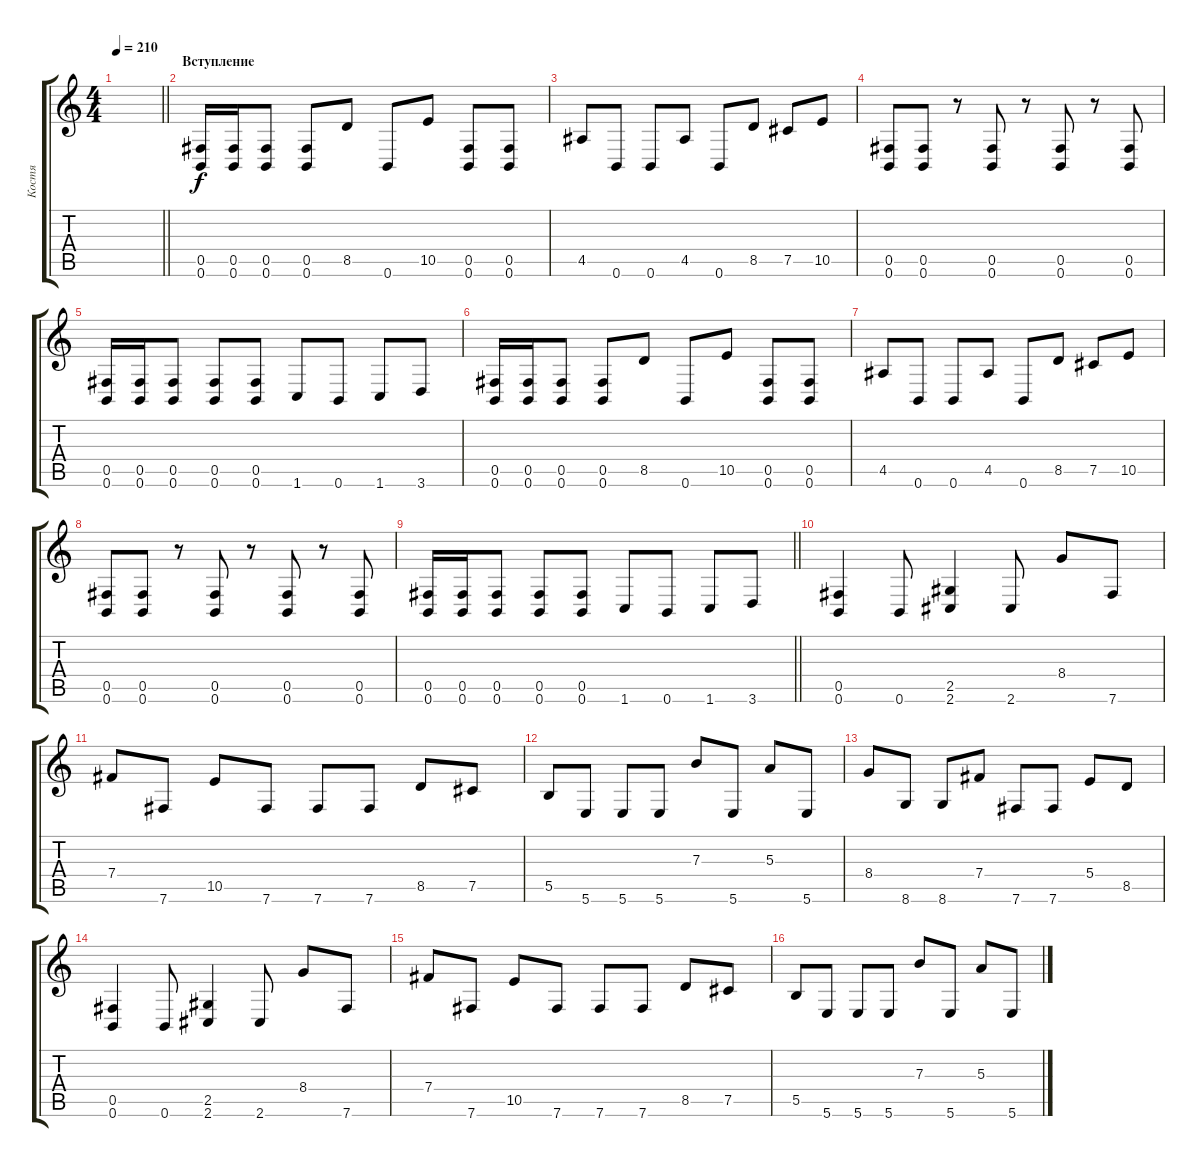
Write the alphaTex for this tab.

\track ("Костя" "Костя") {instrument distortionguitar}
\staff {score tabs}
\tuning (Db4 Ab3 E3 B2 Gb2 B1) {hide}
\ts (4 4)
\tempo 210
\clef g2
\barLineRight lightlight
\ks c
|
\section ("" "Вступление")
(0.5 0.6).16 (0.5 0.6).16 (0.5 0.6).8 (0.5 0.6).8 8.5.8 0.6.8 10.5.8 (0.5 0.6).8 (0.5 0.6).8 |
4.5.8 0.6.8 0.6.8 4.5.8 0.6.8 8.5.8 7.5.8 10.5.8 |
(0.5 0.6).8 (0.5 0.6).8 r.8 (0.5 0.6).8 r.8 (0.5 0.6).8 r.8 (0.5 0.6).8 |
(0.5 0.6).16 (0.5 0.6).16 (0.5 0.6).8 (0.5 0.6).8 (0.5 0.6).8 1.6.8 0.6.8 1.6.8 3.6.8 |
(0.5 0.6).16 (0.5 0.6).16 (0.5 0.6).8 (0.5 0.6).8 8.5.8 0.6.8 10.5.8 (0.5 0.6).8 (0.5 0.6).8 |
4.5.8 0.6.8 0.6.8 4.5.8 0.6.8 8.5.8 7.5.8 10.5.8 |
(0.5 0.6).8 (0.5 0.6).8 r.8 (0.5 0.6).8 r.8 (0.5 0.6).8 r.8 (0.5 0.6).8 |
\barLineRight lightlight
(0.5 0.6).16 (0.5 0.6).16 (0.5 0.6).8 (0.5 0.6).8 (0.5 0.6).8 1.6.8 0.6.8 1.6.8 3.6.8 |
\section ("" "")
(0.5 0.6).4 0.6.8 (2.5 2.6).4 2.6.8 8.4.8 7.6.8 |
7.4.8 7.6.8 10.5.8 7.6.8 7.6.8 7.6.8 8.5.8 7.5.8 |
5.5.8 5.6.8 5.6.8 5.6.8 7.3.8 5.6.8 5.3.8 5.6.8 |
8.4.8 8.6.8 8.6.8 7.4.8 7.6.8 7.6.8 5.4.8 8.5.8 |
(0.5 0.6).4 0.6.8 (2.5 2.6).4 2.6.8 8.4.8 7.6.8 |
7.4.8 7.6.8 10.5.8 7.6.8 7.6.8 7.6.8 8.5.8 7.5.8 |
5.5.8 5.6.8 5.6.8 5.6.8 7.3.8 5.6.8 5.3.8 5.6.8
